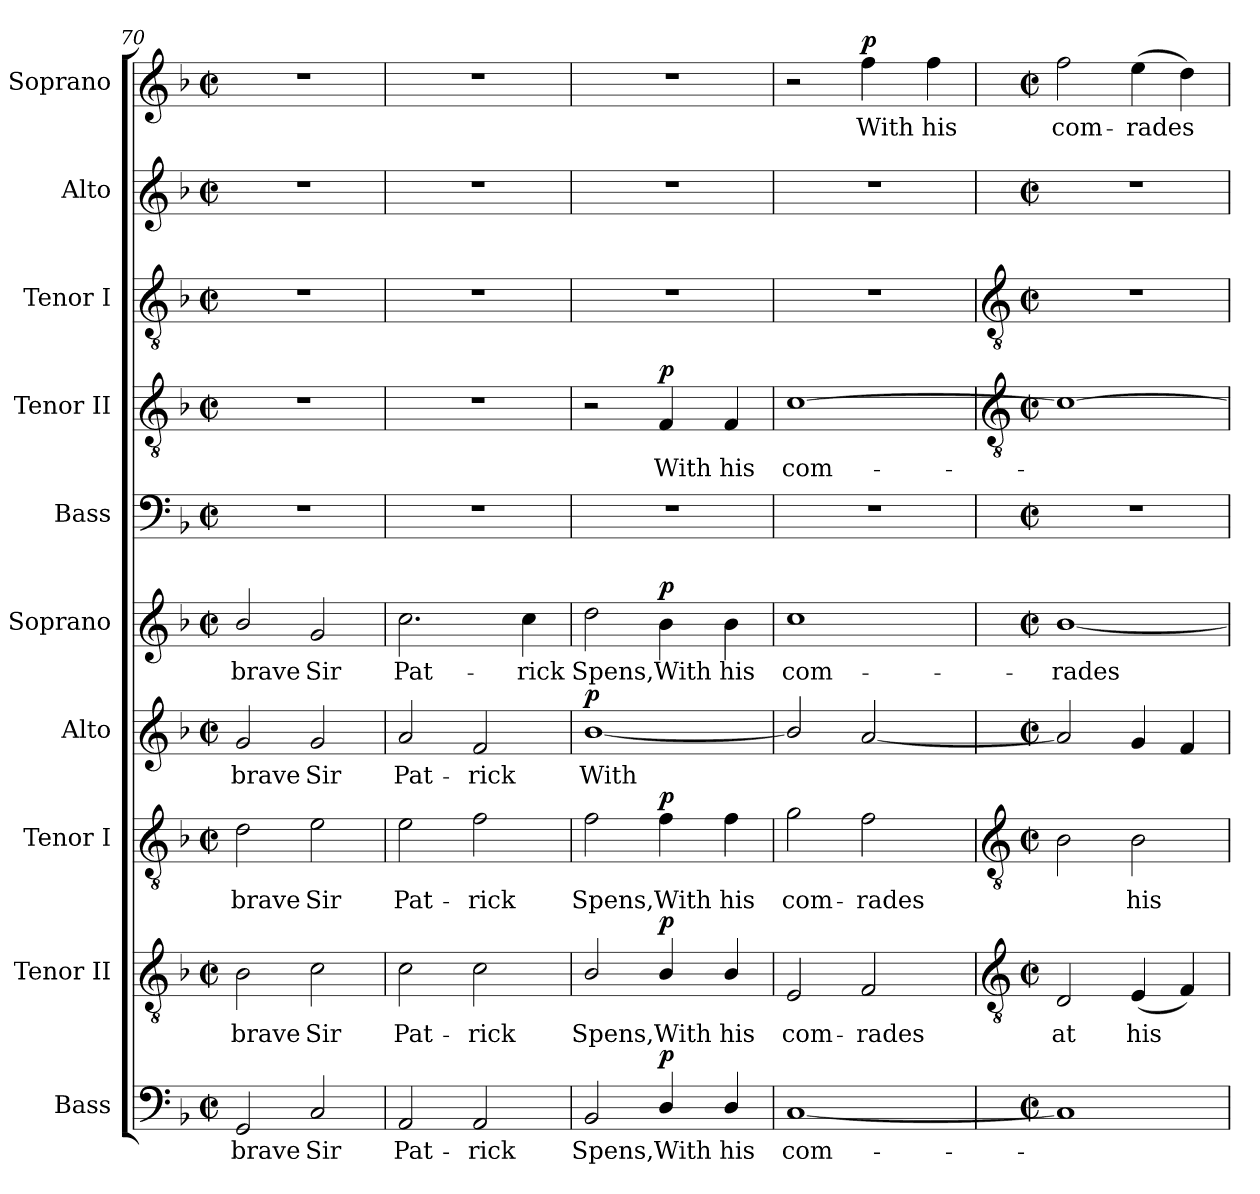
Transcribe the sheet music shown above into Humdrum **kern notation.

**kern	**text	**dynam	**kern	**text	**dynam	**kern	**text	**dynam	**kern	**text	**dynam	**kern	**text	**dynam	**kern	**kern	**text	**dynam	**kern	**kern	**kern	**text	**dynam
*part10	*part10	*part10	*part9	*part9	*part9	*part8	*part8	*part8	*part7	*part7	*part7	*part6	*part6	*part6	*part5	*part4	*part4	*part4	*part3	*part2	*part1	*part1	*part1
*staff10	*staff10	*staff10	*staff9	*staff9	*staff9	*staff8	*staff8	*staff8	*staff7	*staff7	*staff7	*staff6	*staff6	*staff6	*staff5	*staff4	*staff4	*staff4	*staff3	*staff2	*staff1	*staff1	*staff1
*I"Bass	*	*	*I"Tenor II	*	*	*I"Tenor I	*	*	*I"Alto	*	*	*I"Soprano	*	*	*I"Bass	*I"Tenor II	*	*	*I"Tenor I	*I"Alto	*I"Soprano	*	*
*I'B	*	*	*I'T II	*	*	*I'T I	*	*	*I'A	*	*	*I'S	*	*	*I'B	*I'T II	*	*	*I'T I	*I'A	*I'S	*	*
*clefF4	*	*	*clefGv2	*	*	*clefGv2	*	*	*clefG2	*	*	*clefG2	*	*	*clefF4	*clefGv2	*	*	*clefGv2	*clefG2	*clefG2	*	*
*k[b-]	*	*	*k[b-]	*	*	*k[b-]	*	*	*k[b-]	*	*	*k[b-]	*	*	*k[b-]	*k[b-]	*	*	*k[b-]	*k[b-]	*k[b-]	*	*
*F:	*	*	*F:	*	*	*F:	*	*	*F:	*	*	*F:	*	*	*F:	*F:	*	*	*F:	*F:	*F:	*	*
*M2/2	*	*	*M2/2	*	*	*M2/2	*	*	*M2/2	*	*	*M2/2	*	*	*M2/2	*M2/2	*	*	*M2/2	*M2/2	*M2/2	*	*
*met(c|)	*	*	*met(c|)	*	*	*met(c|)	*	*	*met(c|)	*	*	*met(c|)	*	*	*met(c|)	*met(c|)	*	*	*met(c|)	*met(c|)	*met(c|)	*	*
=70	=70	=70	=70	=70	=70	=70	=70	=70	=70	=70	=70	=70	=70	=70	=70	=70	=70	=70	=70	=70	=70	=70	=70
!	!LO:LY:b	!	!	!LO:LY:b	!	!	!LO:LY:b	!	!	!LO:LY:b	!	!	!LO:LY:b	!	!	!	!	!	!	!	!	!	!
2GG	brave	.	2B-	brave	.	2d	brave	.	2g	brave	.	2b-/	brave	.	1r	1r	.	.	1r	1r	1r	.	.
!	!LO:LY:b	!	!	!LO:LY:b	!	!	!LO:LY:b	!	!	!LO:LY:b	!	!	!LO:LY:b	!	!	!	!	!	!	!	!	!	!
2C	Sir	.	2c	Sir	.	2e	Sir	.	2g	Sir	.	2g	Sir	.	.	.	.	.	.	.	.	.	.
=71	=71	=71	=71	=71	=71	=71	=71	=71	=71	=71	=71	=71	=71	=71	=71	=71	=71	=71	=71	=71	=71	=71	=71
!	!LO:LY:b	!	!	!LO:LY:b	!	!	!LO:LY:b	!	!	!LO:LY:b	!	!	!LO:LY:b	!	!	!	!	!	!	!	!	!	!
2AA	Pat-	.	2c	Pat-	.	2e	Pat-	.	2a	Pat-	.	2.cc	Pat-	.	1r	1r	.	.	1r	1r	1r	.	.
!	!LO:LY:b	!	!	!LO:LY:b	!	!	!LO:LY:b	!	!	!LO:LY:b	!	!	!	!	!	!	!	!	!	!	!	!	!
2AA	-rick	.	2c	-rick	.	2f	-rick	.	2f	-rick	.	.	.	.	.	.	.	.	.	.	.	.	.
!	!	!	!	!	!	!	!	!	!	!	!	!	!LO:LY:b	!	!	!	!	!	!	!	!	!	!
.	.	.	.	.	.	.	.	.	.	.	.	4cc	-rick	.	.	.	.	.	.	.	.	.	.
=72	=72	=72	=72	=72	=72	=72	=72	=72	=72	=72	=72	=72	=72	=72	=72	=72	=72	=72	=72	=72	=72	=72	=72
!	!LO:LY:b	!	!	!LO:LY:b	!	!	!LO:LY:b	!	!	!LO:LY:b	!LO:DY:b	!	!LO:LY:b	!	!	!	!	!	!	!	!	!	!
2BB-	Spens,	.	2B-/	Spens,	.	2f	Spens,	.	[1b-/	With	p	2dd	Spens,	.	1r	2r	.	.	1r	1r	1r	.	.
!	!LO:LY:b	!LO:DY:b	!	!LO:LY:b	!LO:DY:b	!	!LO:LY:b	!LO:DY:b	!	!	!	!	!LO:LY:b	!LO:DY:b	!	!	!LO:LY:b	!LO:DY:b	!	!	!	!	!
4D/	With	p	4B-/	With	p	4f	With	p	.	.	.	4b-	With	p	.	4F	With	p	.	.	.	.	.
!	!LO:LY:b	!	!	!LO:LY:b	!	!	!LO:LY:b	!	!	!	!	!	!LO:LY:b	!	!	!	!LO:LY:b	!	!	!	!	!	!
4D/	his	.	4B-/	his	.	4f	his	.	.	.	.	4b-	his	.	.	4F	his	.	.	.	.	.	.
=73	=73	=73	=73	=73	=73	=73	=73	=73	=73	=73	=73	=73	=73	=73	=73	=73	=73	=73	=73	=73	=73	=73	=73
!	!LO:LY:b	!	!	!LO:LY:b	!	!	!LO:LY:b	!	!	!	!	!	!LO:LY:b	!	!	!	!LO:LY:b	!	!	!	!	!	!
[1C	com-	.	2E	com-	.	2g	com-	.	2b-/]	.	.	1cc	com-	.	1r	[1c	com-	.	1r	1r	2r	.	.
!	!	!	!	!LO:LY:b	!	!	!LO:LY:b	!	!	!	!	!	!	!	!	!	!	!	!	!	!	!LO:LY:b	!LO:DY:b
.	.	.	2F	-rades	.	2f	-rades	.	[2a	.	.	.	.	.	.	.	.	.	.	.	4ff	With	p
!	!	!	!	!	!	!	!	!	!	!	!	!	!	!	!	!	!	!	!	!	!	!LO:LY:b	!
.	.	.	.	.	.	.	.	.	.	.	.	.	.	.	.	.	.	.	.	.	4ff	his	.
!!LO:LB:g=z
=74	=74	=74	=74	=74	=74	=74	=74	=74	=74	=74	=74	=74	=74	=74	=74	=74	=74	=74	=74	=74	=74	=74	=74
*	*	*	*clefGv2	*	*	*clefGv2	*	*	*	*	*	*	*	*	*	*clefGv2	*	*	*clefGv2	*	*	*	*
*M2/2	*	*	*M2/2	*	*	*M2/2	*	*	*M2/2	*	*	*M2/2	*	*	*M2/2	*M2/2	*	*	*M2/2	*M2/2	*M2/2	*	*
*met(c|)	*	*	*met(c|)	*	*	*met(c|)	*	*	*met(c|)	*	*	*met(c|)	*	*	*met(c|)	*met(c|)	*	*	*met(c|)	*met(c|)	*met(c|)	*	*
!	!	!	!	!LO:LY:b	!	!	!	!	!	!	!	!	!LO:LY:b	!	!	!	!	!	!	!	!	!LO:LY:b	!
1C]	.	.	2D	at	.	2B-	.	.	2a]	.	.	[1b-/	-rades	.	1r	1c_	.	.	1r	1r	2ff	com-	.
!	!	!	!	!LO:LY:b	!	!	!LO:LY:b	!	!	!	!	!	!	!	!	!	!	!	!	!	!	!LO:LY:b	!
.	.	.	(<4E	his	.	2B-	his	.	4g	.	.	.	.	.	.	.	.	.	.	.	(>4ee	-rades	.
.	.	.	4F)	.	.	.	.	.	4f	.	.	.	.	.	.	.	.	.	.	.	4dd)	.	.
=	=	=	=	=	=	=	=	=	=	=	=	=	=	=	=	=	=	=	=	=	=	=	=
*-	*-	*-	*-	*-	*-	*-	*-	*-	*-	*-	*-	*-	*-	*-	*-	*-	*-	*-	*-	*-	*-	*-	*-
